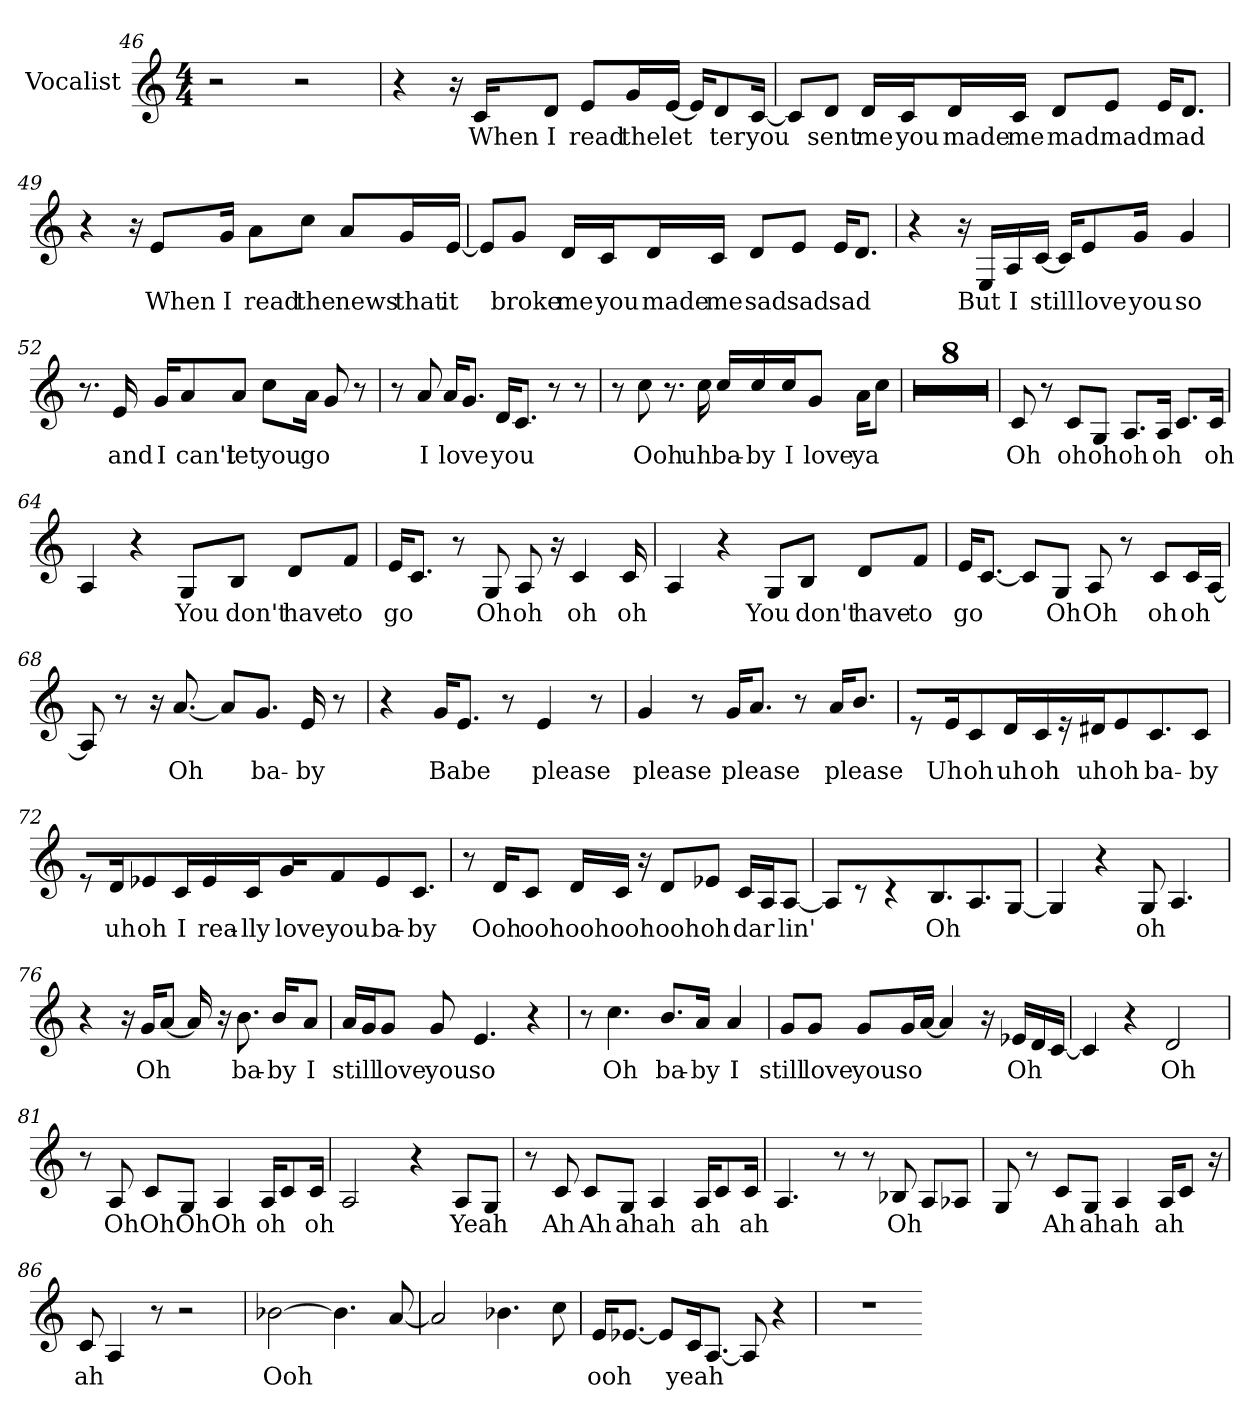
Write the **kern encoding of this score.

**kern	**text
*part1	*part1
*staff1	*staff1
*I"Vocalist	*
*clefG2	*
*M4/4	*
=46	=46
2r	.
2r	.
=47	=47
4r	.
16r	.
16c/KL	When
8d/J	I
8e/L	read
16g/L	the
[16e/JJ	let-
16e/KL]	_
8d/	-ter
[16c/Jk	you
=48	=48
8c/L]	_
8d/J	sent
16d/LL	me
16c/J	you
16d/L	made
16c/JJ	me
8d/L	mad
8e/J	mad
16e/KL	mad
8.d/J	_
=49	=49
4r	.
16r	.
8e/L	When
16g/Jk	I
8a\L	read
8cc\J	the
8a/L	news
16g/L	that
[16e/JJ	it
=50	=50
8e/L]	_
8g/J	broke
16d/LL	me
16c/J	you
16d/L	made
16c/JJ	me
8d/L	sad
8e/J	sad
16e/KL	sad
8.d/J	_
=51	=51
4r	.
16r	.
16E/LL	But
16A/	I
[16c/JJ	still
16c/KL]	_
8e/	love
16g/Jk	you
4g	so
=52	=52
8.r	.
16e	and
16g/KL	I
8a/	can't
8a/J	let
8cc\L	you
16a\Jk	go
8g	_
8r	.
=53	=53
8r	.
8a	I
16a/KL	love
8.g/J	_
16d/KL	you
8.c/J	_
8r	.
8r	.
=54	=54
8r	.
8cc	Ooh
8.r	.
16cc	uh
16cc/LL	ba-
16cc/J	-by
16cc/K	I
8g/J	love
16a\KL	ya
8cc\J	_
=55	=55
1r	.
=56	=56
1r	.
=57	=57
1r	.
=58	=58
1r	.
=59	=59
1r	.
=60	=60
1r	.
=61	=61
1r	.
=62	=62
1r	.
=63	=63
8c	Oh
8r	.
8c/L	oh
8G/J	oh
8.A/L	oh
16A/Jk	oh
8.c/L	_
16c/Jk	oh
=64	=64
4A	_
4r	.
8G/L	You
8B/J	don't
8d/L	have
8f/J	to
=65	=65
16e/KL	go
8.c/J	_
8r	.
8G	Oh
8A	oh
16r	.
4c	oh
16c	oh
=66	=66
4A	_
4r	.
8G/L	You
8B/J	don't
8d/L	have
8f/J	to
=67	=67
16e/KL	go
[8.c/J	_
8c/L]	_
8G/J	Oh
8A	Oh
8r	.
8c/L	oh
16c/L	oh
[16A/JJ	_
=68	=68
8A]	_
8r	.
16r	.
[8.a	Oh
8a/L]	_
8.g/J	ba-
16e	-by
8r	.
=69	=69
4r	.
16g/KL	Babe
8.e/J	_
8r	.
4e	please
8r	.
=70	=70
4g	please
8r	.
16g/KL	please
8.a/J	_
8r	.
16a/KL	please
8.b/J	_
=71	=71
8r	.
16e/KL	Uh
8c/J	oh
16d/LL	uh
16c/JJ	oh
16r	.
16d#X/KL	uh
8e/	oh
8.c/J	ba-
8cJ	-by
=72	=72
8r	.
16d/KL	uh
8e-X/J	oh
16c/LL	I
16e-/	rea-
16c/JJ	-lly
16g/KL	love
8f/	you
8e-/J	ba-
8.cJ	-by
=73	=73
8r	.
16d/KL	Ooh
8c/J	ooh
16d/LL	ooh
16c/JJ	ooh
16r	.
8d/L	ooh
8e-X/J	oh
16c/LL	dar-
16A/J	_
[8A/J	-lin'
=74	=74
8A]	_
8r	.
4r	.
8.B/L	Oh
8.A/J	_
[8GJ	_
=75	=75
4G]	_
4r	.
8G	oh
4.A	_
=76	=76
4r	.
16r	.
16g/KL	Oh
[8a/J	_
16a]	_
16r	.
8.b	ba-
16b/KL	-by
8a/J	I
=77	=77
16a/LL	still
16g/J	_
8g/J	love
8g	you
4.e	so
4r	.
=78	=78
8r	.
4.cc	Oh
8.b/L	ba-
16a/Jk	-by
4a	I
=79	=79
8g/L	still
8g/J	love
8g/L	you
16g/L	so
[16a/JJ	_
4a]	_
16r	.
16e-X/LL	Oh
16d/	_
[16c/JJ	_
=80	=80
4c]	_
4r	.
2d	Oh
=81	=81
8r	.
8A	Oh
8c/L	Oh
8G/J	Oh
4A	Oh
16A/KL	oh
8c/	_
16c/Jk	oh
=82	=82
2A	_
4r	.
8A/L	Yeah
8G/J	_
=83	=83
8r	.
8c	Ah
8c/L	Ah
8G/J	ah
4A	ah
16A/KL	ah
8c/	_
16c/Jk	ah
=84	=84
4.A	_
8r	.
8r	.
8B-X	Oh
8A/L	_
8A-X/J	_
=85	=85
8G	_
8r	.
8c/L	Ah
8G/J	ah
4A	ah
16A/KL	ah
8c/J	_
16r	.
=86	=86
8c	ah
4A	_
8r	.
2r	.
=87	=87
[2b-X	Ooh
4.b-]	_
[8a	_
=88	=88
2a]	_
4.b-X	_
8cc	_
=89	=89
16e/KL	ooh
[8.e-X/J	_
8e-/L]	_
16c/K	yeah
[8.A/J	_
8A]	_
4r	.
=90	=90
1r	.
=-	=-
*-	*-
